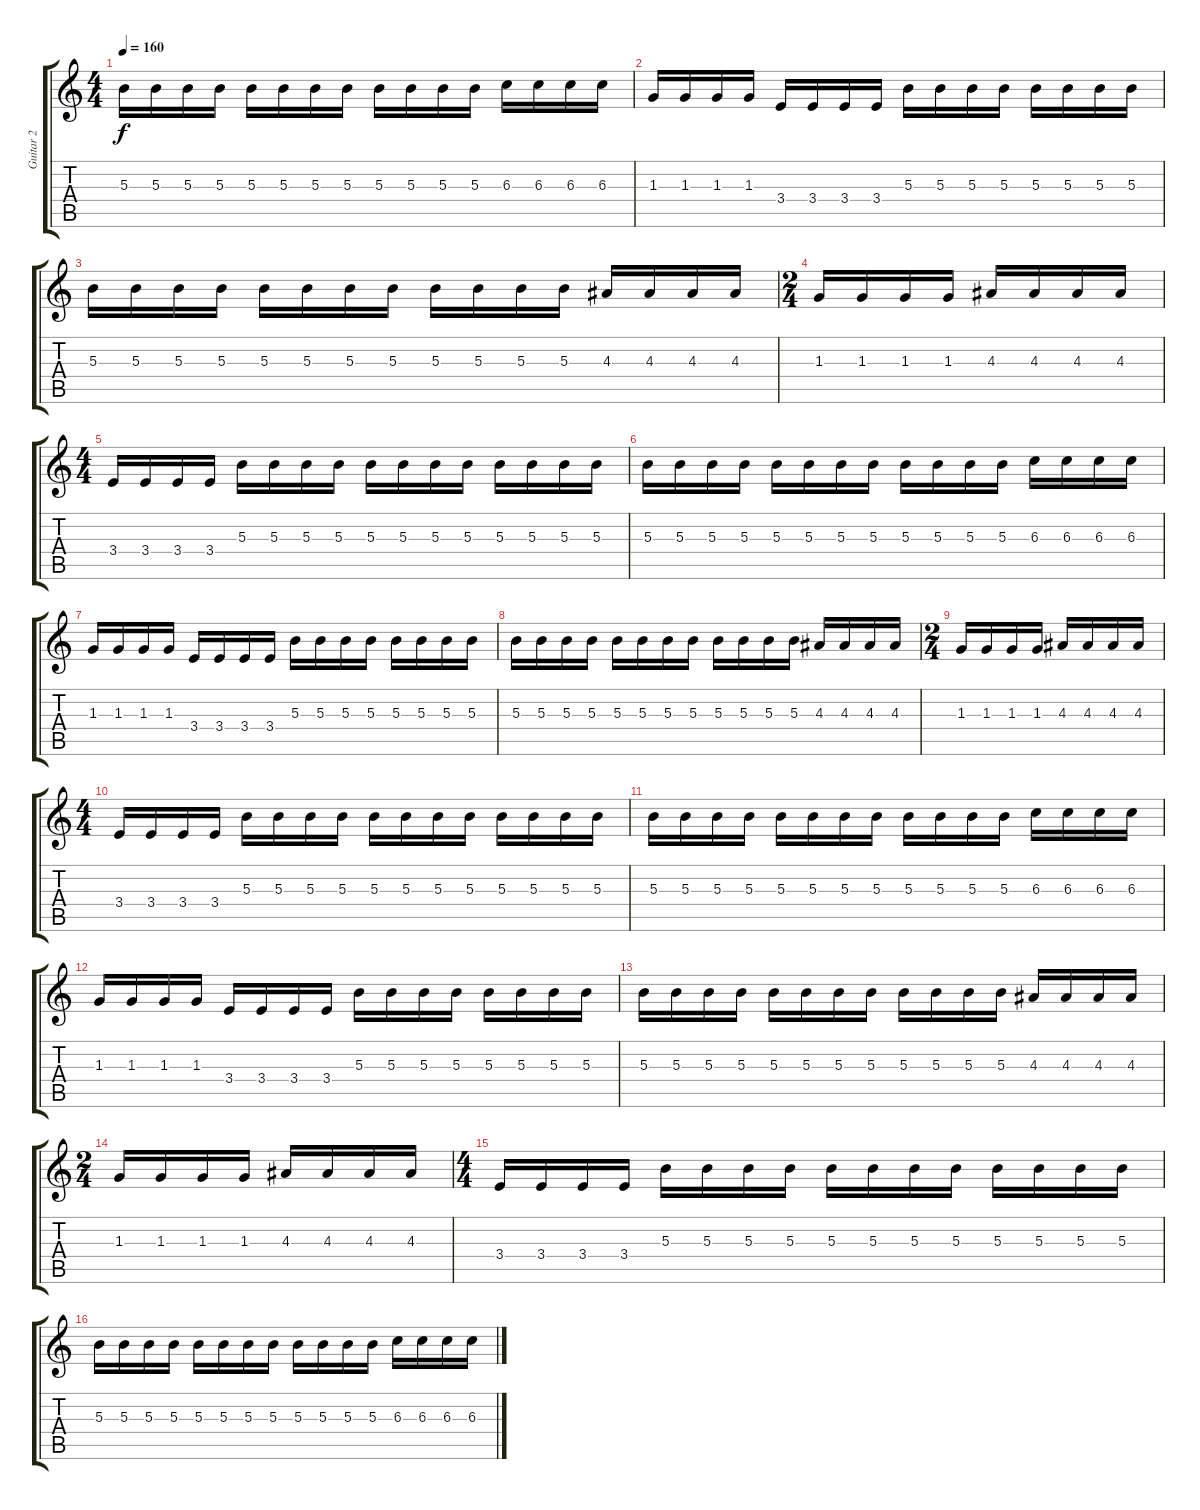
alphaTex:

\track ("Guitar 2" "Guitar 2") {instrument distortionguitar}
\staff {score tabs}
\tuning (Eb4 Bb3 Gb3 Db3 Ab2 Eb2) {hide}
\ts (4 4)
\tempo 160
\clef g2
\ks c
5.3.16{dy f} 5.3.16 5.3.16 5.3.16 5.3.16 5.3.16 5.3.16 5.3.16 5.3.16 5.3.16 5.3.16 5.3.16 6.3.16 6.3.16 6.3.16 6.3.16 |
1.3.16 1.3.16 1.3.16 1.3.16 3.4.16 3.4.16 3.4.16 3.4.16 5.3.16 5.3.16 5.3.16 5.3.16 5.3.16 5.3.16 5.3.16 5.3.16 |
5.3.16 5.3.16 5.3.16 5.3.16 5.3.16 5.3.16 5.3.16 5.3.16 5.3.16 5.3.16 5.3.16 5.3.16 4.3.16 4.3.16 4.3.16 4.3.16 |
\ts (2 4)
1.3.16 1.3.16 1.3.16 1.3.16 4.3.16 4.3.16 4.3.16 4.3.16 |
\ts (4 4)
3.4.16 3.4.16 3.4.16 3.4.16 5.3.16 5.3.16 5.3.16 5.3.16 5.3.16 5.3.16 5.3.16 5.3.16 5.3.16 5.3.16 5.3.16 5.3.16 |
5.3.16 5.3.16 5.3.16 5.3.16 5.3.16 5.3.16 5.3.16 5.3.16 5.3.16 5.3.16 5.3.16 5.3.16 6.3.16 6.3.16 6.3.16 6.3.16 |
1.3.16 1.3.16 1.3.16 1.3.16 3.4.16 3.4.16 3.4.16 3.4.16 5.3.16 5.3.16 5.3.16 5.3.16 5.3.16 5.3.16 5.3.16 5.3.16 |
5.3.16 5.3.16 5.3.16 5.3.16 5.3.16 5.3.16 5.3.16 5.3.16 5.3.16 5.3.16 5.3.16 5.3.16 4.3.16 4.3.16 4.3.16 4.3.16 |
\ts (2 4)
1.3.16 1.3.16 1.3.16 1.3.16 4.3.16 4.3.16 4.3.16 4.3.16 |
\ts (4 4)
3.4.16 3.4.16 3.4.16 3.4.16 5.3.16 5.3.16 5.3.16 5.3.16 5.3.16 5.3.16 5.3.16 5.3.16 5.3.16 5.3.16 5.3.16 5.3.16 |
5.3.16 5.3.16 5.3.16 5.3.16 5.3.16 5.3.16 5.3.16 5.3.16 5.3.16 5.3.16 5.3.16 5.3.16 6.3.16 6.3.16 6.3.16 6.3.16 |
1.3.16 1.3.16 1.3.16 1.3.16 3.4.16 3.4.16 3.4.16 3.4.16 5.3.16 5.3.16 5.3.16 5.3.16 5.3.16 5.3.16 5.3.16 5.3.16 |
5.3.16 5.3.16 5.3.16 5.3.16 5.3.16 5.3.16 5.3.16 5.3.16 5.3.16 5.3.16 5.3.16 5.3.16 4.3.16 4.3.16 4.3.16 4.3.16 |
\ts (2 4)
1.3.16 1.3.16 1.3.16 1.3.16 4.3.16 4.3.16 4.3.16 4.3.16 |
\ts (4 4)
3.4.16 3.4.16 3.4.16 3.4.16 5.3.16 5.3.16 5.3.16 5.3.16 5.3.16 5.3.16 5.3.16 5.3.16 5.3.16 5.3.16 5.3.16 5.3.16 |
5.3.16 5.3.16 5.3.16 5.3.16 5.3.16 5.3.16 5.3.16 5.3.16 5.3.16 5.3.16 5.3.16 5.3.16 6.3.16 6.3.16 6.3.16 6.3.16
